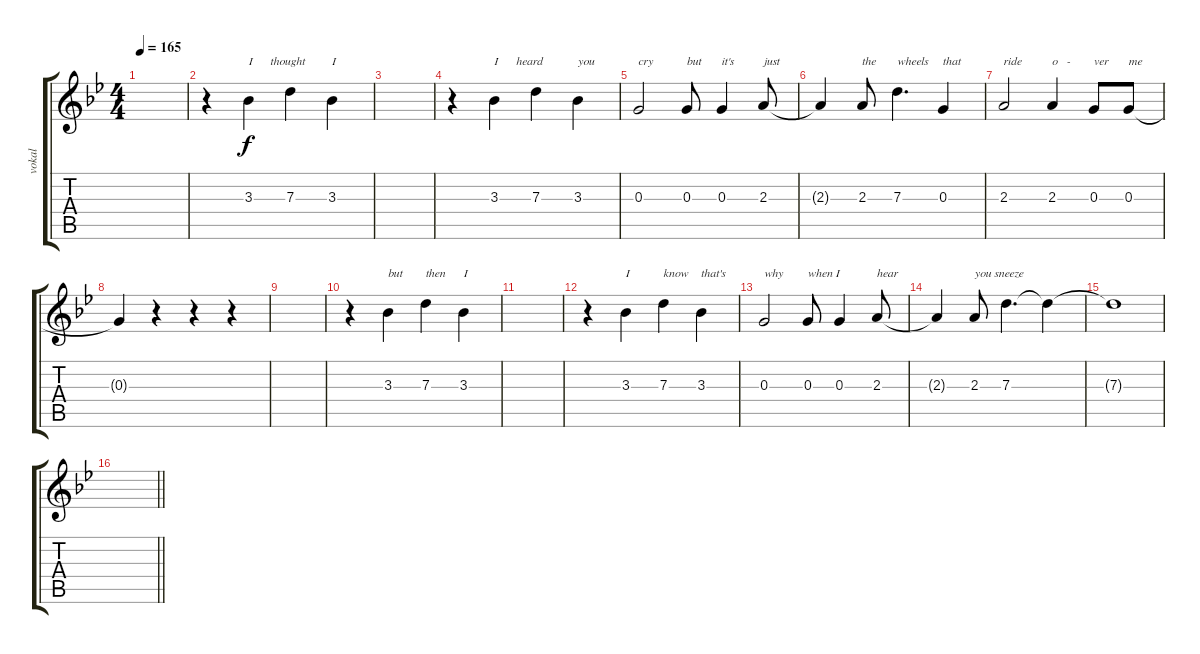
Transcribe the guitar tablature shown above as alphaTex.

\track ("vokal" "vokal") {instrument electricbassfinger}
\staff {score tabs}
\tuning (E4 B3 G3 D3 A2 E2) {hide}
\ts (4 4)
\tempo 165
\clef g2
\ks bb
|
r.4 3.3.4{txt "I      thought"} 7.3.4 3.3.4{txt "I"} |
|
r.4 3.3.4{txt "I      heard"} 7.3.4 3.3.4{txt "you"} |
0.3.2{txt "cry"} 0.3.8{txt "but"} 0.3.4{txt "it's"} 2.3.8{txt "just"} |
2.3{t}.4 2.3.8{txt "the"} 7.3.4{d txt "wheels"} 0.3.4{txt "that"} |
2.3.2{txt "ride"} 2.3.4{txt "o   -"} 0.3.8{txt "ver"} 0.3.8{txt "me"} |
0.3{t}.4 r.4 r.4 r.4 |
|
r.4 3.3.4{txt "but"} 7.3.4{txt "then"} 3.3.4{txt "I"} |
|
r.4 3.3.4{txt "I"} 7.3.4{txt "know"} 3.3.4{txt "that's"} |
0.3.2{txt "why"} 0.3.8{txt "when I"} 0.3.4 2.3.8{txt "hear"} |
2.3{t}.4 2.3.8{txt "you sneeze"} 7.3.4{d} 7.3{t}.4 |
7.3{t}.1 |
\barLineRight lightlight
